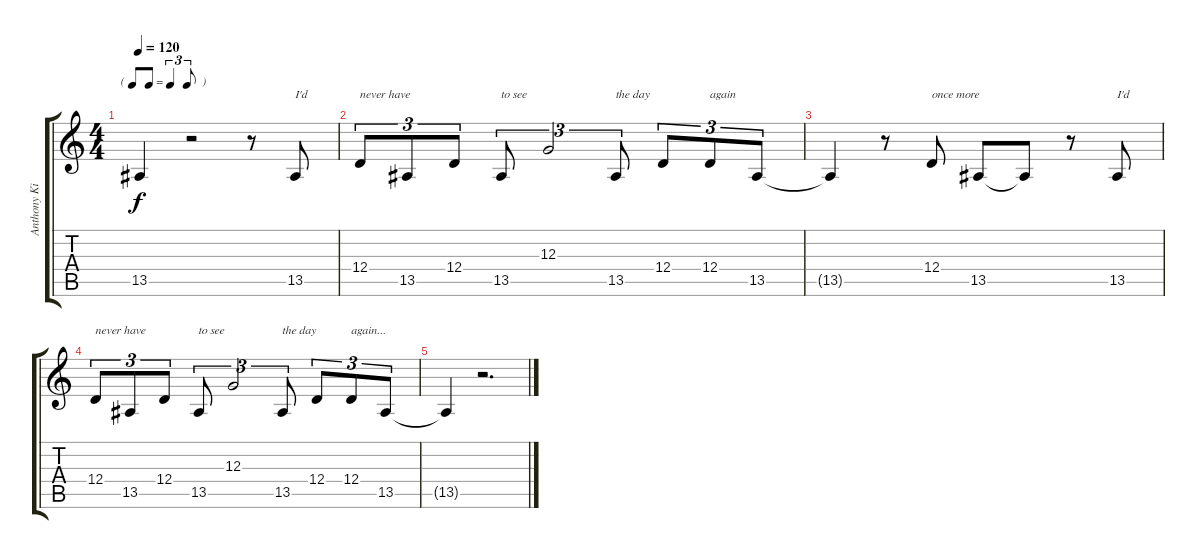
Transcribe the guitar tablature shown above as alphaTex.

\track ("Anthony Kiedis - Vocals" "Anthony Ki") {instrument clarinet}
\staff {score tabs}
\tuning (E4 B3 G3 D3 A2 E2) {hide}
\ts (4 4)
\tf triplet8th
\tempo 120
\clef g2
\ks c
13.5{t}.4{dy f} r.2 r.8 13.5.8{txt "I'd"} |
12.4.8{tu (3 2) txt "never have"} 13.5.8{tu (3 2)} 12.4.8{tu (3 2)} 13.5.8{tu (3 2) txt "to see"} 12.3.2{tu (3 2)} 13.5.8{tu (3 2) txt "the day"} 12.4.8{tu (3 2)} 12.4.8{tu (3 2) txt "again"} 13.5.8{tu (3 2)} |
13.5{t}.4 r.8 12.4.8{txt "once more"} 13.5.8 13.5{t}.8 r.8 13.5.8{txt "I'd"} |
12.4.8{tu (3 2) txt "never have"} 13.5.8{tu (3 2)} 12.4.8{tu (3 2)} 13.5.8{tu (3 2) txt "to see"} 12.3.2{tu (3 2)} 13.5.8{tu (3 2) txt "the day"} 12.4.8{tu (3 2)} 12.4.8{tu (3 2) txt "again..."} 13.5.8{tu (3 2)} |
13.5{t}.4 r.2{d}
